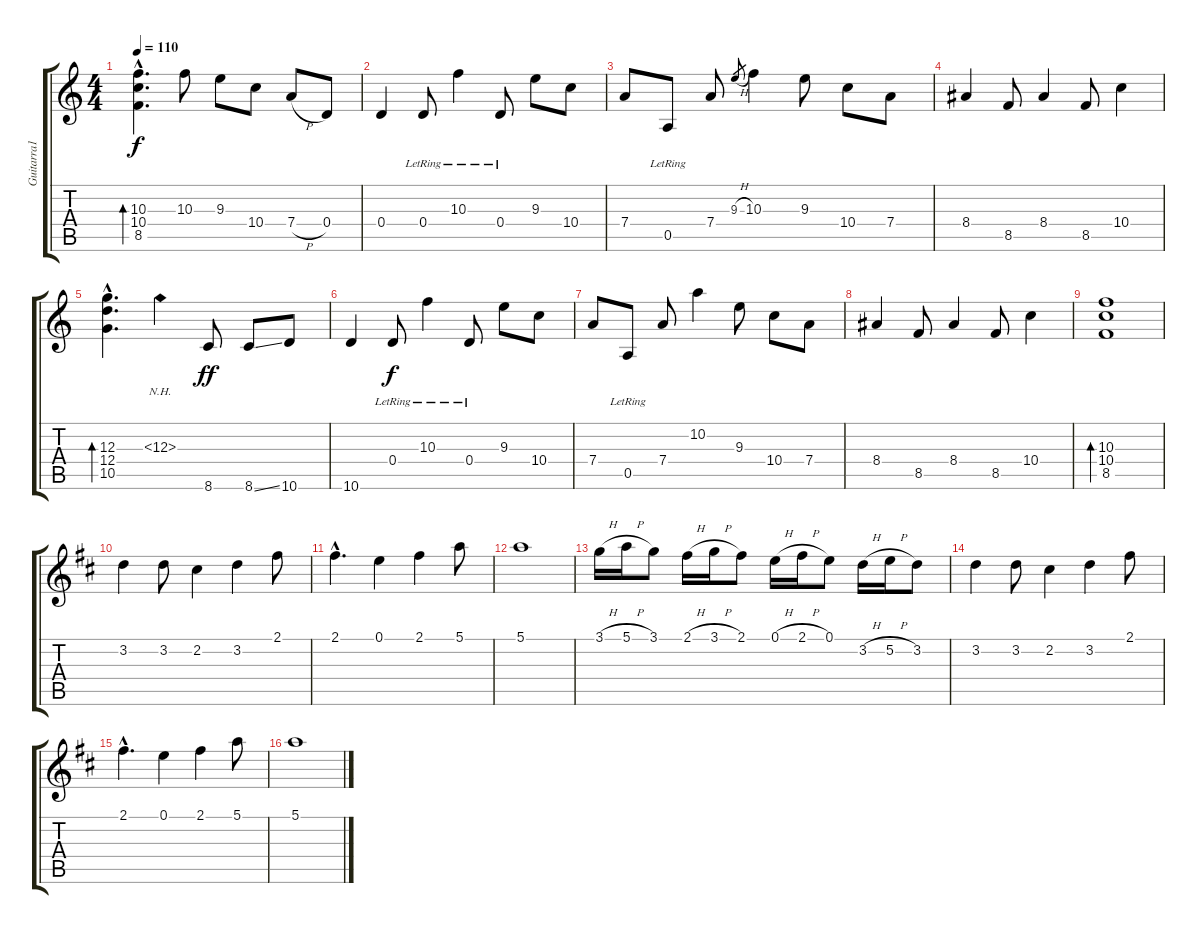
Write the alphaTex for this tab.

\track ("Guitarra1" "Guitarra1") {instrument acousticguitarnylon}
\staff {score tabs}
\tuning (E4 B3 G3 D3 A2 E2) {hide}
\ts (4 4)
\tempo 110
\clef g2
\ks c
(10.3{hac} 10.4{hac} 8.5{hac}).4{d bd 240 dy f} 10.3.8 9.3.8 10.4.8 7.4{h}.8 0.4.8 |
0.4.4 0.4{lr}.8 10.3{lr}.4 0.4{lr}.8 9.3.8 10.4.8 |
7.4.8 0.5{lr}.8 7.4.8 9.3{h}.8{gr} 10.3.4 9.3.8 10.4.8 7.4.8 |
8.4.4 8.5.8 8.4.4 8.5.8 10.4.4 |
(12.3{hac} 12.4{hac} 10.5{hac}).4{d bd 240} 12.3{nh}.4 8.6.8{dy ff} 8.6{ss}.8 10.6.8 |
10.6.4 0.4{lr}.8{dy f} 10.3{lr}.4 0.4{lr}.8 9.3.8 10.4.8 |
7.4.8 0.5{lr}.8 7.4.8 10.2.4 9.3.8 10.4.8 7.4.8 |
8.4.4 8.5.8 8.4.4 8.5.8 10.4.4 |
(10.3 10.4 8.5).1{bd 240} |
\ks d
3.2.4{volume 10} 3.2.8 2.2.4 3.2.4 2.1.8 |
2.1{hac}.4{d} 0.1.4 2.1.4 5.1.8 |
5.1.1 |
3.1{h}.16 5.1{h}.16 3.1.8 2.1{h}.16 3.1{h}.16 2.1.8 0.1{h}.16 2.1{h}.16 0.1.8 3.2{h}.16 5.2{h}.16 3.2.8 |
3.2.4 3.2.8 2.2.4 3.2.4 2.1.8 |
2.1{hac}.4{d} 0.1.4 2.1.4 5.1.8 |
5.1.1
